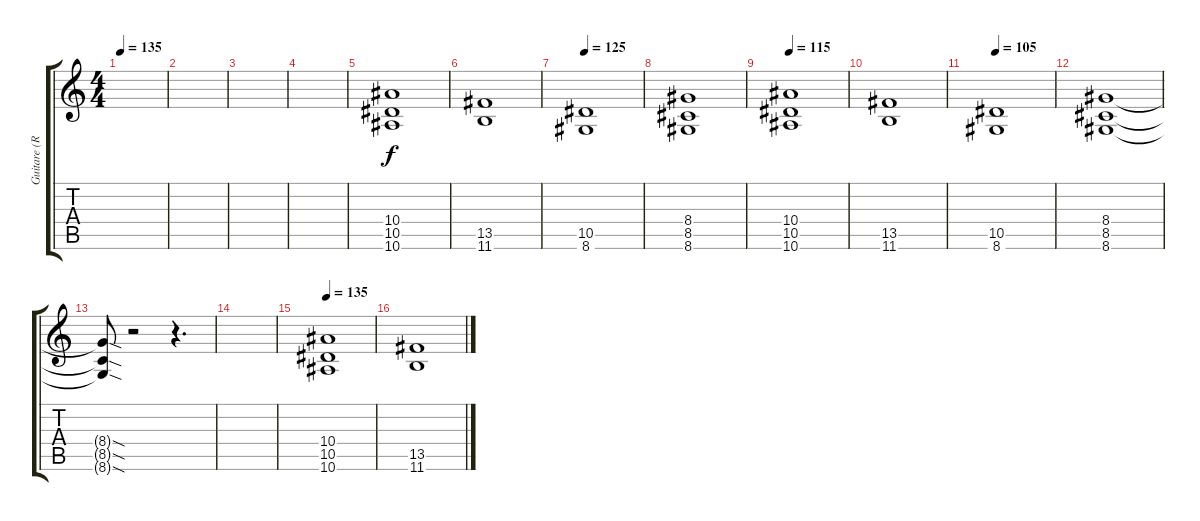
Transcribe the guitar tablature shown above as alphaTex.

\track ("Guitare (Rytmique)" "Guitare (R") {instrument distortionguitar}
\staff {score tabs}
\tuning (D4 A3 F3 C3 F2 C2) {hide}
\ts (4 4)
\tempo 135
\clef g2
\ks c
|
|
|
|
(10.4 10.5 10.6).1 |
(13.5 11.6).1 |
\tempo 125
(10.5 8.6).1 |
(8.4 8.5 8.6).1 |
\tempo 115
(10.4 10.5 10.6).1 |
(13.5 11.6).1 |
\tempo 105
(10.5 8.6).1 |
(8.4 8.5 8.6).1 |
(8.4{sod t} 8.5{sod t} 8.6{sod t}).8 r.2 r.4{d} |
|
\tempo 135
(10.4 10.5 10.6).1 |
(13.5 11.6).1
